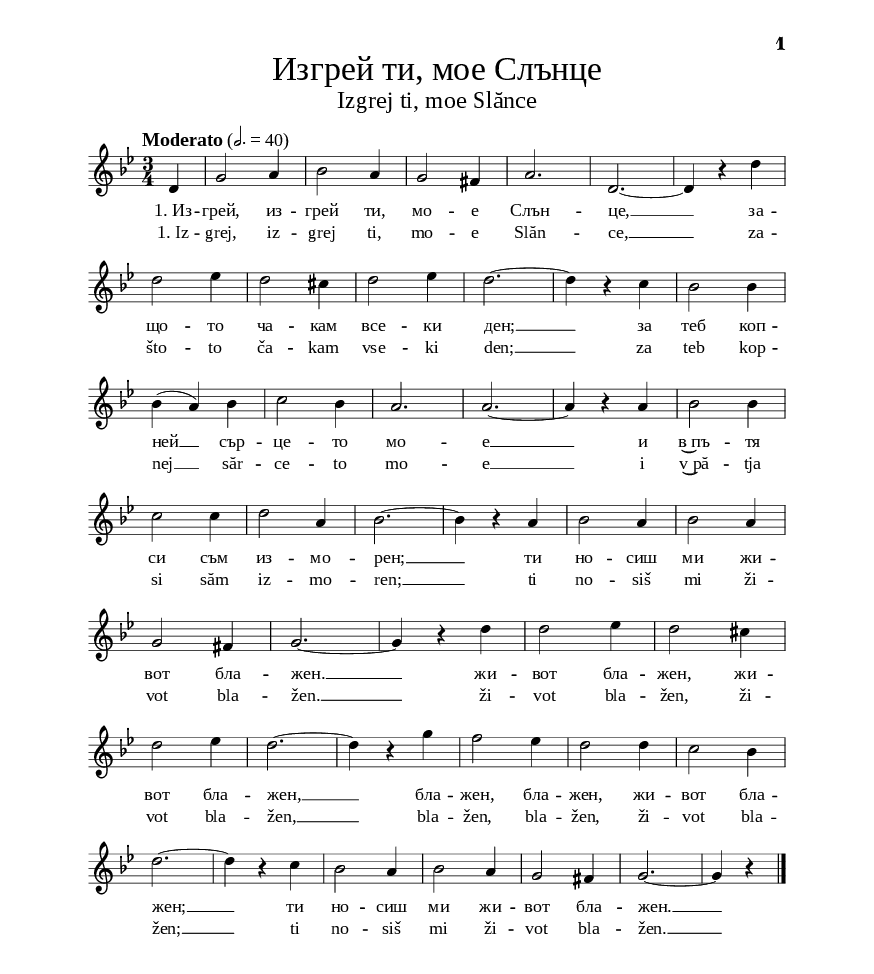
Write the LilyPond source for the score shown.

\version "2.24.3"

% include paper part and global functions
\include "include/globals.ily"

\bookpart {

  \label #'ref030
  \tocItem \markup "Изгрей ти, мое Слънце – Izgrej ti, moe Slănce"
  \include "include/bookpart-paper.ily"
  \score {
    \include "include/score-layout.ily"

    \new Voice \absolute {
      \clef treble
      \key g \minor
      \time 3/4
      \tempoFunc "Moderato" 2. "40"
      \autoBeamOff
      \partial 4

      d'4 | g'2 a'4 | bes'2 a'4 | g'2 fis'4 | a'2. | d'2. ~ | d'4 r d'' \break
      d''2 es''4 | d''2 cis''4 | d''2 es''4 | d''2. ~ | d''4 r c'' | bes'2 bes'4 \break |
      bes'4 ( a' ) bes' | c''2 bes'4 | a'2. | a'2. ~ | a'4 r a' |  bes'2 bes'4 \break |
      c''2 c''4 | d''2 a'4 |  bes'2. ~ |  bes'4 r a' |  bes'2 a'4 |  bes'2 a'4 \break |
      g'2 fis'4 | g'2. ~ | g'4 r d'' | d''2 es''4 | d''2 cis''4 \break |
      d''2 es''4 | d''2. ~ | d''4 r g'' | f''2 es''4 | d''2 d''4 | c''2 bes'4 \break |
      d''2.~ | d''4 r c'' | bes'2 a'4 | bes'2 a'4 | g'2 fis'4 | g'2.~ | g'4 r4 \bar "|."\break
    }


    \addlyrics {
      "1. Из" -- грей,
      из -- грей ти, мо -- е Слън -- це, __  за -- що --
      то ча -- кам все -- ки ден; __ за теб коп -- ней __ сър -- це -- то мо -- е __ и в~пъ -- тя си съм из
      -- мо -- рен; __  ти но -- сиш ми жи -- вот бла --
      жен.  __ жи -- вот бла -- жен, жи -- вот бла -- жен, __
      бла -- жен, бла -- жен, жи -- вот бла -- жен; __ ти
      но -- сиш ми жи -- вот бла -- жен. __
    }
    \addlyrics {
      "1. Iz" -- grej,
      iz -- grej ti, mo -- e Slăn -- ce, __  za -- što --
      to ča -- kam vse -- ki den; __ za teb kop -- nej __ săr -- ce -- to mo -- e __ i v~pă -- tja si săm iz
      -- mo -- ren; __  ti no -- siš mi ži -- vot bla --
      žen.  __ ži -- vot bla -- žen, ži -- vot bla -- žen, __
      bla -- žen, bla -- žen, ži -- vot bla -- žen; __ ti
      no -- siš mi ži -- vot bla -- žen. __
    }

    \header {
      title = \titleFunc "Изгрей ти, мое Слънце" "Izgrej ti, moe Slănce"
    }

    \midi{}

  } % score

  \pageBreak

  \markup \abs-fontsize #10 {
    \hspace #5
    \override #`(baseline-skip . ,bgCoupletBaselineSkip)
    \column {
      \line {   2. Огрей небето и Земята,}

      \line {   "   "лазурни поднебесен шир,}

      \line {   "   "развесели ми днес душата}

      \line {   "   "с трептенията си безспир.}

      \line {   "   "О, дай ми тоз живот и мир!}
      \vspace #0.5

      \line { "   " \italic {Припев:} }

      \line {   "   "Живот и мир, живот и мир,}

      \line {   "   "и мир, и мир, живот и мир,}

      \line {   "   "о, дай ми тоз живот и мир!}

      \vspace #0.5
      \line {   3. Единствено си ти, което}

      \line {   "   "изпълваш всичко със Любов}

      \line {   "   "и подновяваш всичко вехто;}

      \line {   "   "светът чрез теб ще бъде нов;}

      \line {   "   "ти вечно си свята Любов.}


      \vspace #0.5
      \line { "   " \italic {Припев:} }
      \line {   "   " Света Любов, света Любов,}

      \line {   "   "Любов, Любов, света Любов,}

      \line {   "   "ти вечно си света Любов.}
    }

    \hspace #5
    \override #`(baseline-skip . ,bgCoupletBaselineSkip)
    \column {


      \line {   2. Ogrej nebeto i Zemjata,}

      \line {   "   "lazurni podnebesen šir,}

      \line {   "   "razveseli mi dnes dušata}

      \line {   "   "s treptenijata si bezspir.}

      \line {   "   "O, daj mi toz život i mir!}
      \vspace #0.5

      \line { "   " \italic {Refrain:} }

      \line {   "   "Život i mir, život i mir,}

      \line {   "   "i mir, i mir, život i mir,}

      \line {   "   "o, daj mi toz život i mir!}

      \vspace #0.5
      \line {   3. Edinstveno si ti, koeto}

      \line {   "   "izpălvaš vsičko săs Ljubov}

      \line {   "   "i podnovjavaš vsičko vehto;}

      \line {   "   "svetăt črez teb šte băde nov;}

      \line {   "   "ti večno si svjata Ljubov.}


      \vspace #0.5
      \line { "   " \italic {Refrain:} }
      \line {   "   " Sveta Ljubov, sveta Ljubov,}

      \line {   "   "Ljubov, Ljubov, sveta Ljubov,}

      \line {   "   "ti večno si sveta Ljubov.}
    } %column
  } % markup

  \markup \vspace #3


  % include foreign translation(s) of the song
  \version "2.24.4"

\markup \fill-line { \fontsize #deTitleFontSize "Gehe auf, du, meine Sonne" }
\markup \null
\markup \null
\markup \abs-fontsize #11 \override #`(baseline-skip . ,bgCoupletBaselineSkip) {
  \fill-line {
    \hspace #0.1
    \column {
      \line {
        \bold "1."
        \column {
          "Geh auf, geh auf, du, meine Sonne,"
          "denn ich warte jeden Tag;"
          "nach dir sehnt sich mein Herz"
          "und auf meinem Weg bin ich ermüdet;"
          "Du bringst mir seliges Leben."
        }
      }
      \vspace #1
      \line{ \italic"    Refrain:"}
      %\vspace #0.3
      \line {
        "   "
        \column {
          "Seliges Leben, seliges Leben"
          "seliges, seliges, seliges Leben,"
          "du, der du mir das selige Leben bringst."
        }
      }
      \vspace #1
      \line {
        \bold "2."
        \column {
          "Erleuchte den Himmel und die Erde,"
          "azurblaue himmlische Weite;"
          "erfreue heute meine Seele"
          "mit deinen Schwingungen ohne Unterlass."
          "Oh, gib mir dieses Leben und Frieden!"
        }
      }
      \vspace #1
      \line{ \italic"    Refrain:"}
      %\vspace #0.3
      \line {
        "   "
        \column {
          "Leben und Frieden, Leben und Frieden,"
          "und Frieden, und Frieden, Leben und Frieden,"
          "oh, gib mir dieses Leben und Frieden!"
        }
      }

    }
    \hspace #0.1
    % adds horizontal spacing between columns
    \column {
      \line {
        \bold "3."
        \column {
          "Einzigartig bist du,"
          "die du alles mit Liebe erfüllst"
          "und alles Alte erneuerst;"
          "durch dich wird die Welt erneuert,"
          "du bist auf ewig heilige Liebe!"
        }
      }
   
      \vspace #1
      \line{ \italic"    Refrain:"}
      %\vspace #0.3
      \line {
        "   "
        \column {
        "Heilige Liebe, heilige Liebe,"
        "Liebe, Liebe, heilige Liebe,"
        "du bist auf ewig heilige Liebe."
        }
      }
      % adds vertical spacing between verses
    }\hspace #0.1
  }
}


} % bookpart
